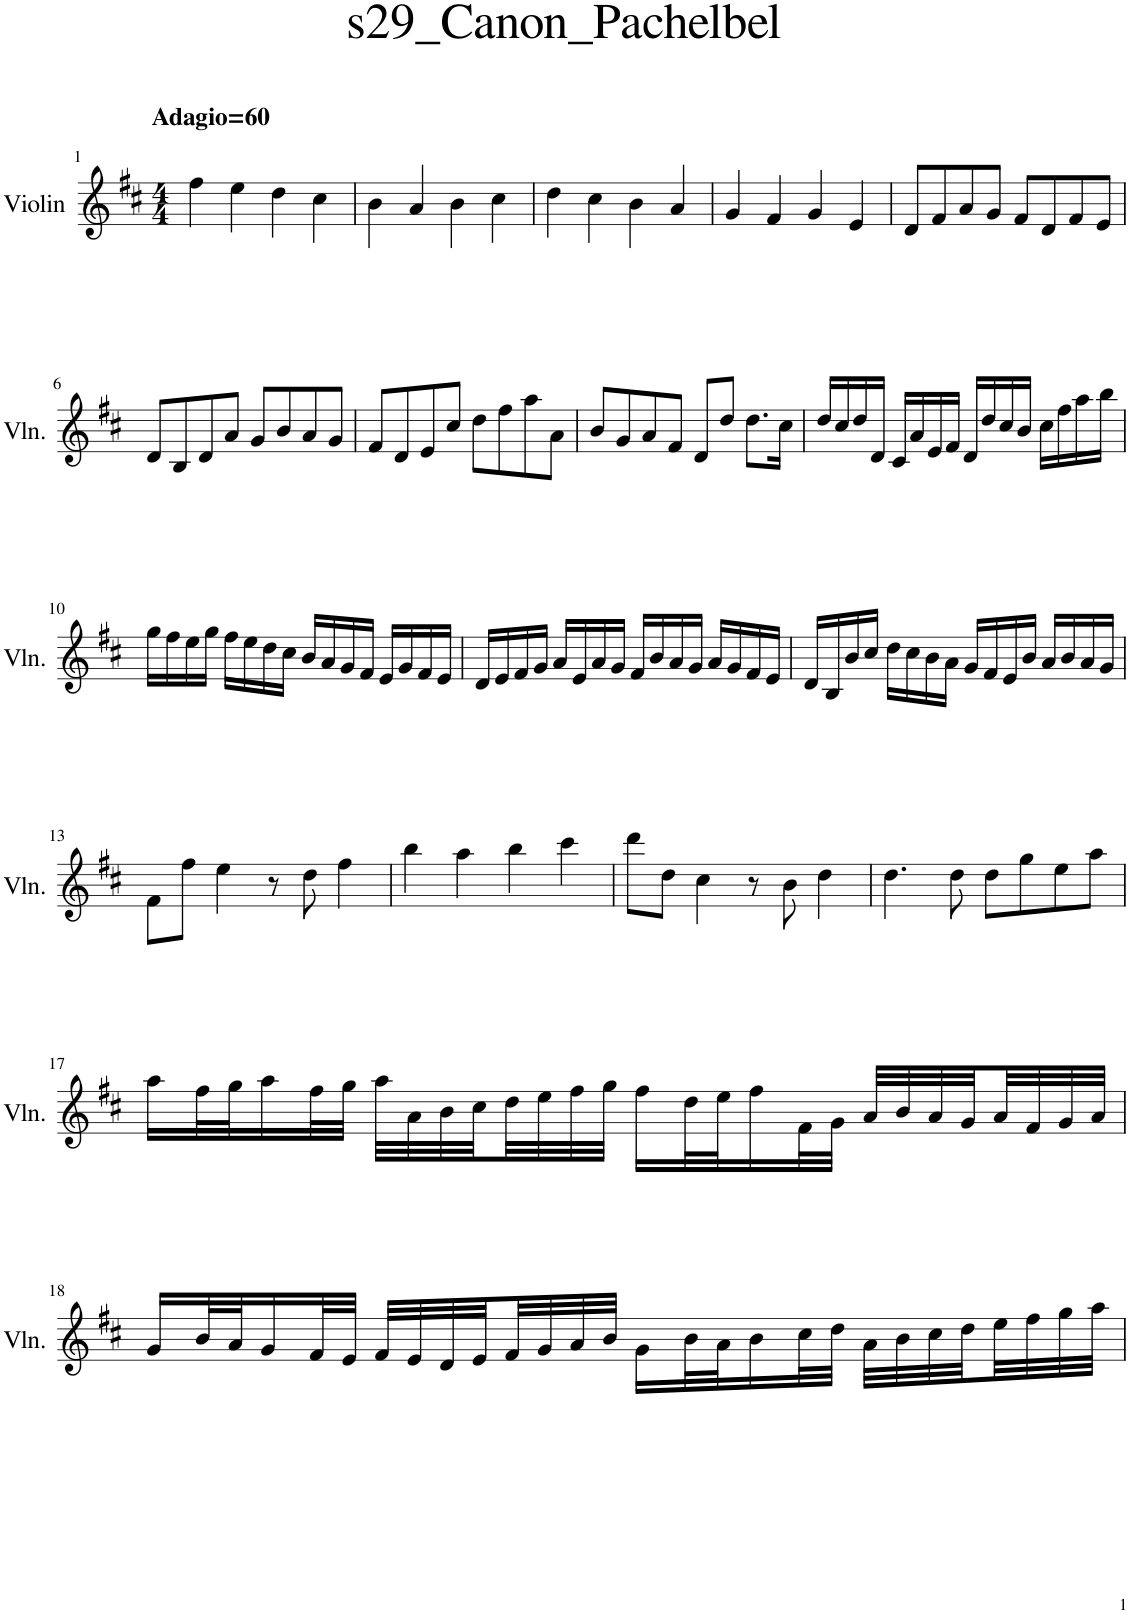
**kern
*part1
*staff1
*I"Violin
*I'Vln.
*clefG2
*k[f#c#]
*M4/4
=1
!LO:TX:a:B:t=Adagio=60
4ff#\
4ee\
4dd\
4cc#\
=2
4b\
4a/
4b\
4cc#\
=3
4dd\
4cc#\
4b\
4a/
=4
4g/
4f#/
4g/
4e/
=5
8d/L
8f#/
8a/
8g/J
8f#/L
8d/
8f#/
8e/J
!!LO:LB:g=z
=6
8d/L
8B/
8d/
8a/J
8g/L
8b/
8a/
8g/J
=7
8f#/L
8d/
8e/
8cc#/J
8dd\L
8ff#\
8aa\
8a\J
=8
8b/L
8g/
8a/
8f#/J
8d/L
8dd/J
8.dd\L
16cc#\Jk
=9
16dd/LL
16cc#/
16dd/
16d/JJ
16c#/LL
16a/
16e/
16f#/JJ
16d/LL
16dd/
16cc#/
16b/JJ
16cc#\LL
16ff#\
16aa\
16bb\JJ
!!LO:LB:g=z
=10
16gg\LL
16ff#\
16ee\
16gg\JJ
16ff#\LL
16ee\
16dd\
16cc#\JJ
16b/LL
16a/
16g/
16f#/JJ
16e/LL
16g/
16f#/
16e/JJ
=11
16d/LL
16e/
16f#/
16g/JJ
16a/LL
16e/
16a/
16g/JJ
16f#/LL
16b/
16a/
16g/JJ
16a/LL
16g/
16f#/
16e/JJ
=12
16d/LL
16B/
16b/
16cc#/JJ
16dd\LL
16cc#\
16b\
16a\JJ
16g/LL
16f#/
16e/
16b/JJ
16a/LL
16b/
16a/
16g/JJ
!!LO:LB:g=z
=13
8f#\L
8ff#\J
4ee\
8r
8dd\
4ff#\
=14
4bb\
4aa\
4bb\
4ccc#\
=15
8ddd\L
8dd\J
4cc#\
8r
8b\
4dd\
=16
4.dd\
8dd\
8dd\L
8gg\
8ee\
8aa\J
!!LO:LB:g=z
=17
16aa\LL
32ff#\L
32gg\J
16aa\
32ff#\L
32gg\JJJ
32aa\LLL
32a\
32b\
32cc#\
32dd\
32ee\
32ff#\
32gg\JJJ
16ff#\LL
32dd\L
32ee\J
16ff#\
32f#\L
32g\JJJ
32a/LLL
32b/
32a/
32g/
32a/
32f#/
32g/
32a/JJJ
!!LO:LB:g=z
=18
16g/LL
32b/L
32a/J
16g/
32f#/L
32e/JJJ
32f#/LLL
32e/
32d/
32e/
32f#/
32g/
32a/
32b/JJJ
16g\LL
32b\L
32a\J
16b\
32cc#\L
32dd\JJJ
32a\LLL
32b\
32cc#\
32dd\
32ee\
32ff#\
32gg\
32aa\JJJ
=
*-
